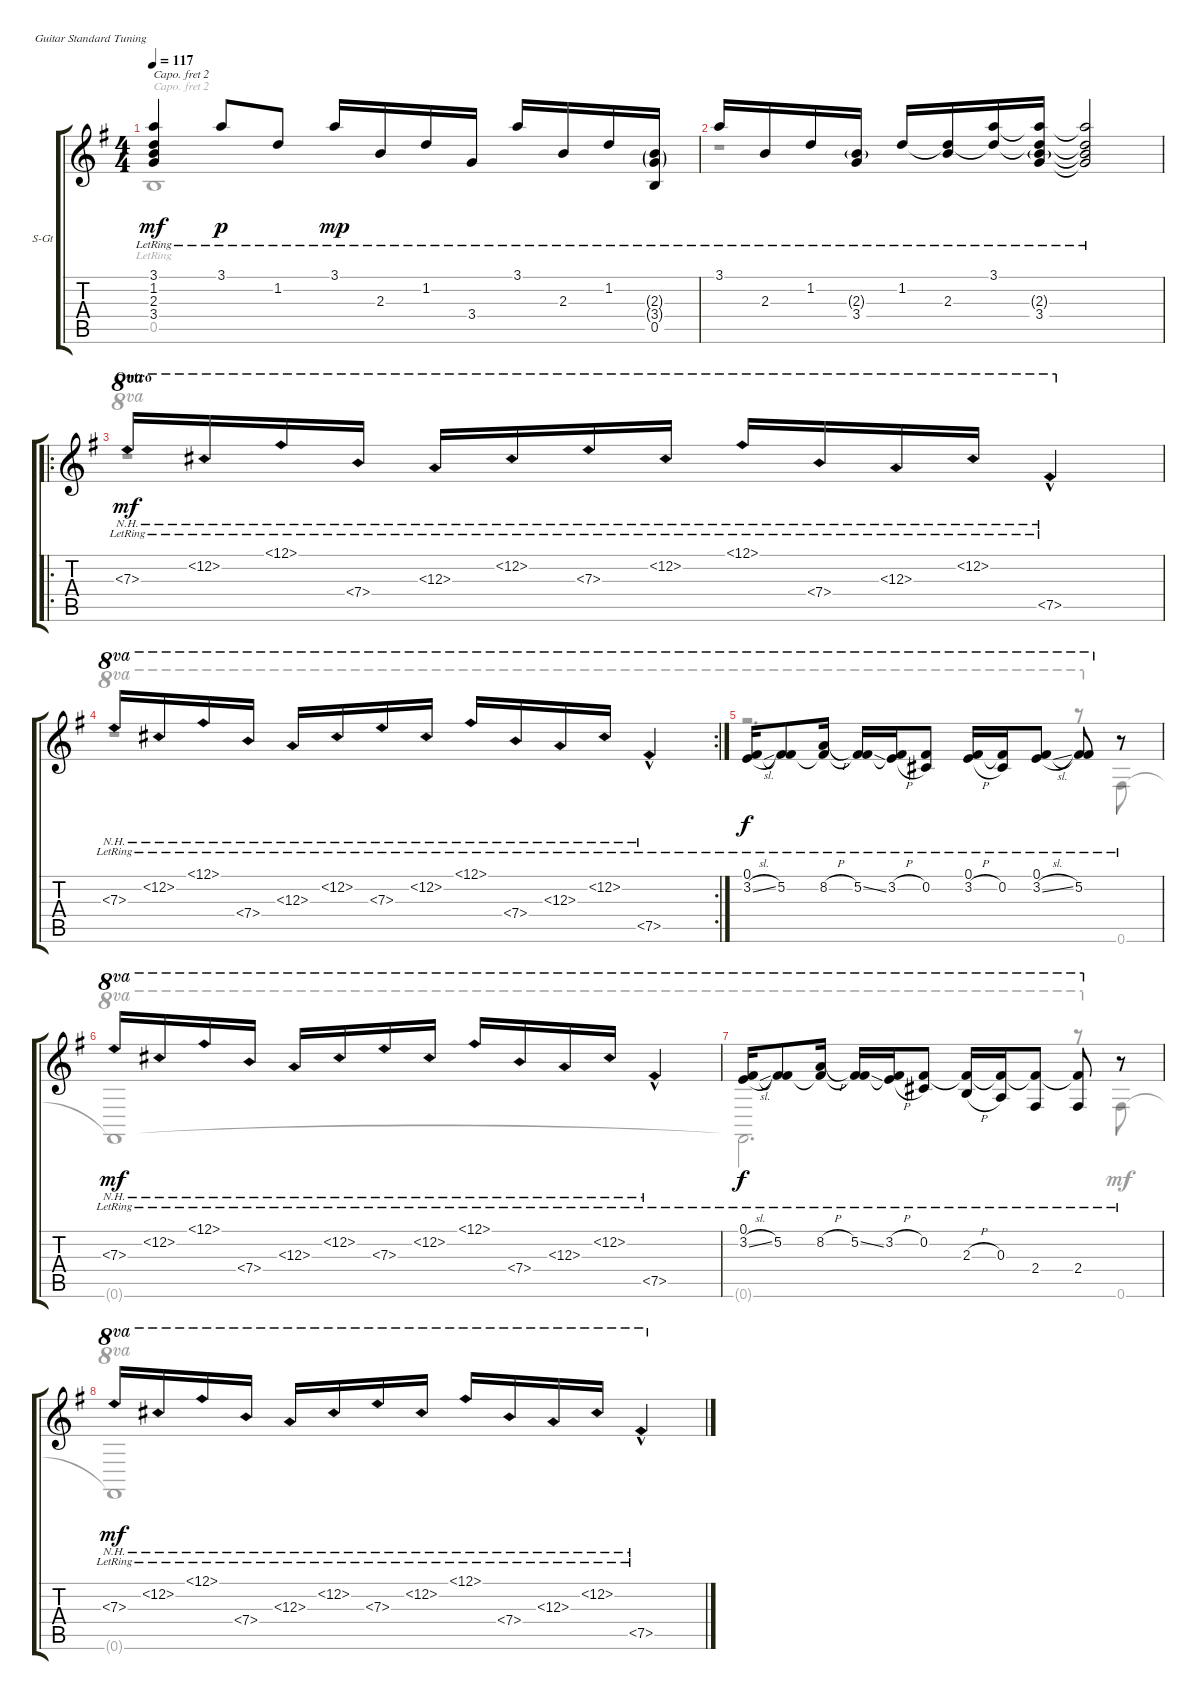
\bracketExtendMode groupsimilarinstruments
\firstSystemTrackNameOrientation horizontal
\otherSystemsTrackNameOrientation horizontal
\track ("Tommy Emmanuel" "S-Gt") {instrument acousticguitarsteel}
\staff {score tabs}
\capo 2
\tuning (E4 B3 G3 D3 A2 E2)
\voice
\ts (4 4)
\tempo 117
\clef g2
\ks g
(3.1{lr} 1.2{lr} 2.3{lr} 3.4{lr}).4{dy mf} 3.1{lr}.8{dy p} 1.2{lr}.8 3.1{lr}.16{dy mp} 2.3{lr}.16 1.2{lr}.16 3.4{lr}.16 3.1{lr}.16 2.3{lr}.16 1.2{lr}.16 (2.3{g lr} 3.4{g lr} 0.5{lr}).16 |
3.1{lr}.16 2.3{lr}.16 1.2{lr}.16 (2.3{g lr} 3.4{lr}).16 1.2{lr}.16 (1.2{lr t} 2.3{lr}).16 (3.1{lr} 1.2{lr t}).16 (3.1{lr t} 1.2{lr t} 2.3{g lr} 3.4{lr}).16 (3.1{lr t} 1.2{lr t} 2.3{lr t} 3.4{lr t}).2 |
\ro
\section ("" "Outro")
7.3{nh lr}.16{ot 8va dy mf} 12.2{nh lr}.16{ot 8va} 12.1{nh lr}.16{ot 8va} 7.4{nh lr}.16{ot 8va} 12.3{nh lr}.16{ot 8va} 12.2{nh lr}.16{ot 8va} 7.3{nh lr}.16{ot 8va} 12.2{nh lr}.16{ot 8va} 12.1{nh lr}.16{ot 8va} 7.4{nh lr}.16{ot 8va} 12.3{nh lr}.16{ot 8va} 12.2{nh lr}.16{ot 8va} 7.5{nh hac lr}.4{ot 8va} |
\rc 2
7.3{nh lr}.16{ot 8va} 12.2{nh lr}.16{ot 8va} 12.1{nh lr}.16{ot 8va} 7.4{nh lr}.16{ot 8va} 12.3{nh lr}.16{ot 8va} 12.2{nh lr}.16{ot 8va} 7.3{nh lr}.16{ot 8va} 12.2{nh lr}.16{ot 8va} 12.1{nh lr}.16{ot 8va} 7.4{nh lr}.16{ot 8va} 12.3{nh lr}.16{ot 8va} 12.2{nh lr}.16{ot 8va} 7.5{nh hac lr}.4{ot 8va} |
(0.1{lr} 3.2{sl lr}).16{ot 8va dy f} (0.1{lr t} 5.2{lr}).8{ot 8va} (0.1{lr t} 8.2{h lr}).16{ot 8va} (0.1{lr t} 5.2{ss lr}).16{ot 8va} (0.1{lr t} 3.2{h lr}).16{ot 8va} (0.1{lr t} 0.2{lr}).8{ot 8va} (0.1{lr} 3.2{h lr}).16{ot 8va} (0.1{lr t} 0.2{lr}).16{ot 8va} (0.1{lr} 3.2{sl lr}).8{ot 8va} (0.1{lr t} 5.2{lr}).8{ot 8va} r.8 |
7.3{nh lr}.16{ot 8va dy mf} 12.2{nh lr}.16{ot 8va} 12.1{nh lr}.16{ot 8va} 7.4{nh lr}.16{ot 8va} 12.3{nh lr}.16{ot 8va} 12.2{nh lr}.16{ot 8va} 7.3{nh lr}.16{ot 8va} 12.2{nh lr}.16{ot 8va} 12.1{nh lr}.16{ot 8va} 7.4{nh lr}.16{ot 8va} 12.3{nh lr}.16{ot 8va} 12.2{nh lr}.16{ot 8va} 7.5{nh hac lr}.4{ot 8va} |
(0.1{lr} 3.2{sl lr}).16{ot 8va dy f} (0.1{lr t} 5.2{lr}).8{ot 8va} (0.1{lr t} 8.2{h lr}).16{ot 8va} (0.1{lr t} 5.2{ss lr}).16{ot 8va} (0.1{lr t} 3.2{h lr}).16{ot 8va} (0.1{lr t} 0.2{lr}).8{ot 8va} (0.1{lr t} 2.3{h lr}).16{ot 8va} (0.1{lr t} 0.3{lr}).16{ot 8va} (0.1{lr t} 2.4{lr}).8{ot 8va} (0.1{lr t} 2.4{lr}).8{ot 8va} r.8 |
7.3{nh lr}.16{ot 8va dy mf} 12.2{nh lr}.16{ot 8va} 12.1{nh lr}.16{ot 8va} 7.4{nh lr}.16{ot 8va} 12.3{nh lr}.16{ot 8va} 12.2{nh lr}.16{ot 8va} 7.3{nh lr}.16{ot 8va} 12.2{nh lr}.16{ot 8va} 12.1{nh lr}.16{ot 8va} 7.4{nh lr}.16{ot 8va} 12.3{nh lr}.16{ot 8va} 12.2{nh lr}.16{ot 8va} 7.5{nh hac lr}.4{ot 8va}
\voice
\clef g2
\ottava regular
\simile none
\ks g
0.5{lr}.1{dy mf} |
r.1 |
r.1{ot 8va} |
r.1{ot 8va} |
r.2{d ot 8va} r.8{ot 8va} 0.6.8 |
0.6{t}.1{ot 8va} |
0.6{t}.2{d ot 8va dy f} r.8{ot 8va} 0.6.8{dy mf} |
0.6{t}.1{ot 8va}
